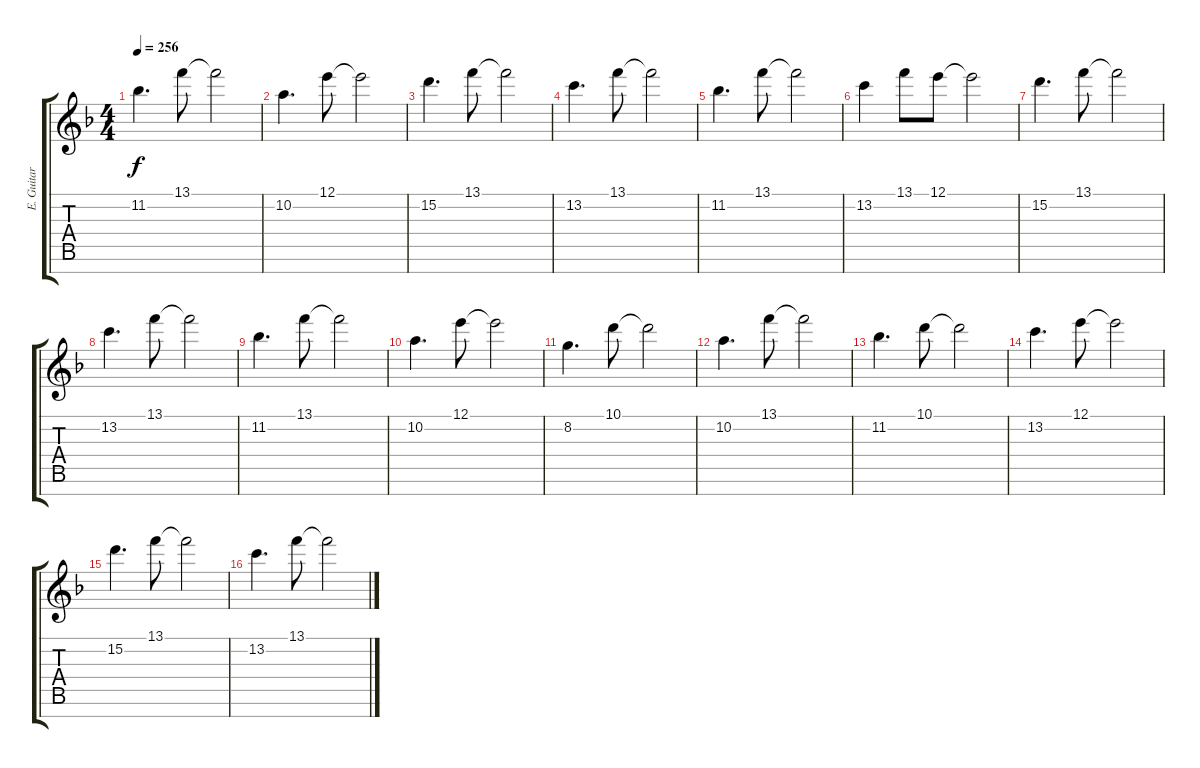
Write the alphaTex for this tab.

\track ("E. Guitar II" "E. Guitar ") {instrument overdrivenguitar}
\staff {score tabs}
\tuning (E4 B3 G3 D3 A2 E2 B1) {hide}
\ts (4 4)
\tempo 256
\clef g2
\ks f
11.2.4{d dy f} 13.1.8 13.1{t}.2 |
10.2.4{d} 12.1.8 12.1{t}.2 |
15.2.4{d} 13.1.8 13.1{t}.2 |
13.2.4{d} 13.1.8 13.1{t}.2 |
11.2.4{d} 13.1.8 13.1{t}.2 |
13.2.4 13.1.8 12.1.8 12.1{t}.2 |
15.2.4{d} 13.1.8 13.1{t}.2 |
13.2.4{d} 13.1.8 13.1{t}.2 |
11.2.4{d} 13.1.8 13.1{t}.2 |
10.2.4{d} 12.1.8 12.1{t}.2 |
8.2.4{d} 10.1.8 10.1{t}.2 |
10.2.4{d} 13.1.8 13.1{t}.2 |
11.2.4{d} 10.1.8 10.1{t}.2 |
13.2.4{d} 12.1.8 12.1{t}.2 |
15.2.4{d} 13.1.8 13.1{t}.2 |
13.2.4{d} 13.1.8 13.1{t}.2
